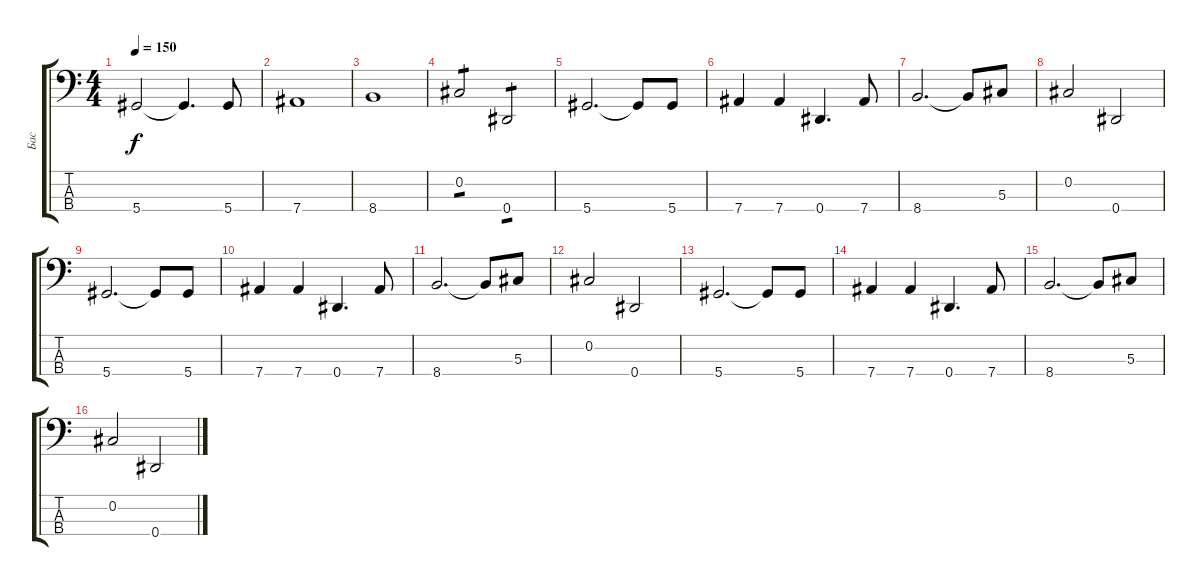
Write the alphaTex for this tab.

\track ("Бас" "Бас") {instrument electricbasspick}
\staff {score tabs}
\tuning (Gb2 Db2 Ab1 Eb1) {hide}
\ts (4 4)
\tempo 150
\clef f4
\ks c
5.4.2{dy f} 5.4{t}.4{d} 5.4.8 |
7.4.1 |
8.4.1 |
0.2.2{tp 1} 0.4.2{tp 1} |
5.4.2{d} 5.4{t}.8 5.4.8 |
7.4.4 7.4.4 0.4.4{d} 7.4.8 |
8.4.2{d} 8.4{t}.8 5.3.8 |
0.2.2 0.4.2 |
5.4.2{d} 5.4{t}.8 5.4.8 |
7.4.4 7.4.4 0.4.4{d} 7.4.8 |
8.4.2{d} 8.4{t}.8 5.3.8 |
0.2.2 0.4.2 |
5.4.2{d} 5.4{t}.8 5.4.8 |
7.4.4 7.4.4 0.4.4{d} 7.4.8 |
8.4.2{d} 8.4{t}.8 5.3.8 |
0.2.2 0.4.2
